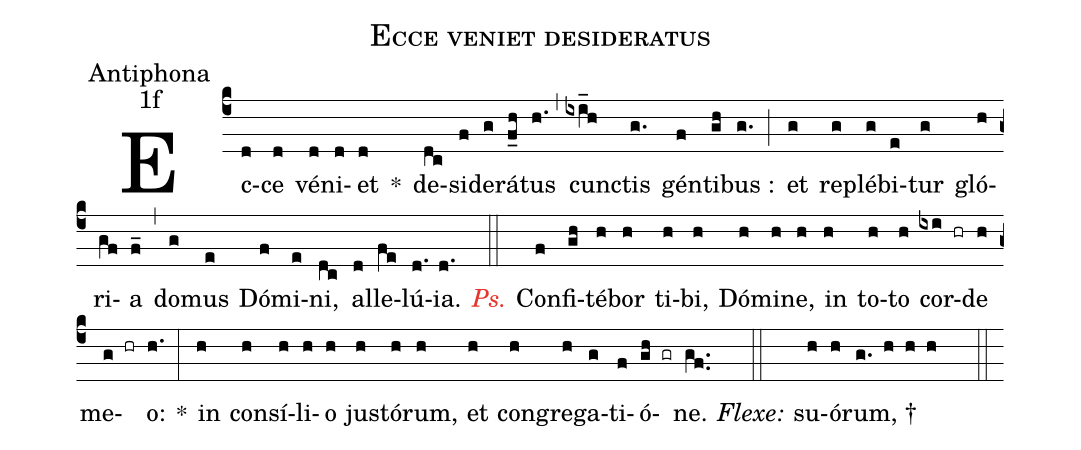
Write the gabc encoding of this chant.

name:Ecce veniet desideratus;
office-part:Antiphona;
mode:1f;
%%
(c4) Ec(d)ce(d) vé(d)ni(d)et(d) *() de(dc)si(f)de(g)rá(f_h)tus(h.) (,) cun(ixi_h)ctis(g.) gén(f)ti(gh)bus :(g.) (;) et(g) re(g)plé(g)bi(e)tur(g) gló(h)ri(gf)a(f_) (,) do(g)mus(e) Dó(f)mi(e)ni,(dc) al(d)le(fe)lú(d.){ia}.(d.) (::)

<c><i>Ps.</i></c> Con(f)fi(gh)té(h)bor(h) ti(h)bi,(h) Dó(h)mi(h)ne,(h) in(h) to(h)to(h) cor(ixi hr)de(h) me(g hr)o:(h.) *(:) in(h) con(h)sí(h)li(h)o(h) jus(h)tó(h)rum,(h) et(h) con(h)gre(h)ga(g)ti(f)ó(gh gr)ne.(gf..) (::)
<i>Flexe:</i>  s{u}(h)ó(h)rum, †(g. h h h  ::)
